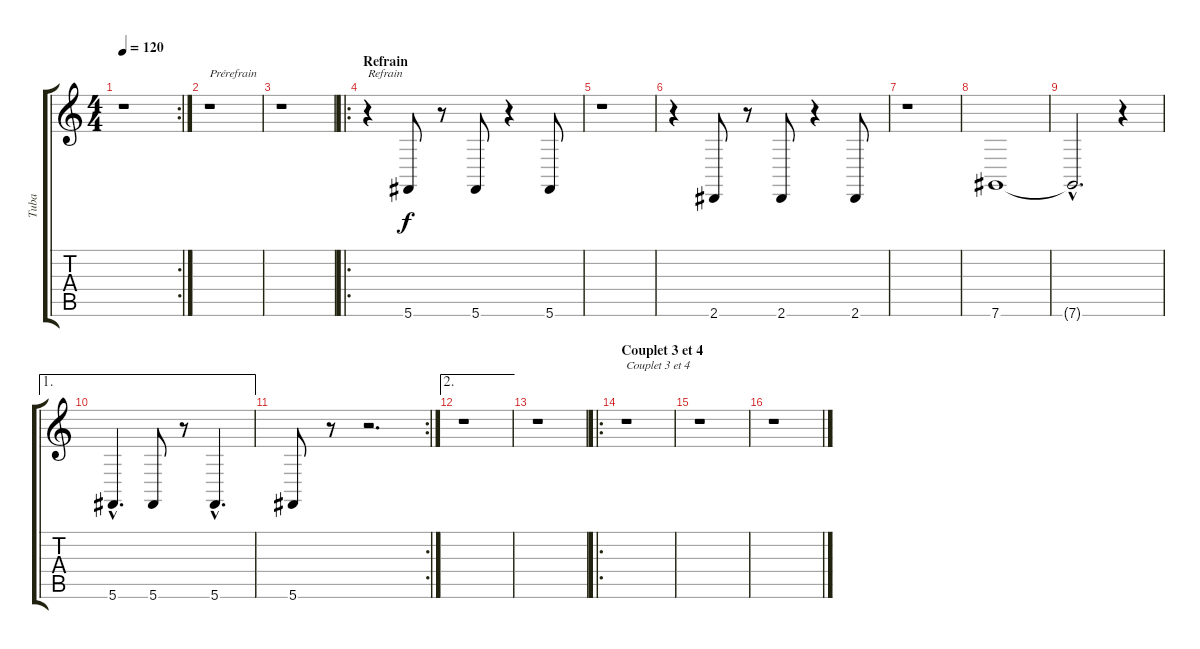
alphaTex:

\track ("Tuba" "Tuba") {instrument tuba}
\staff {score tabs}
\tuning (Db4 Ab3 E3 B2 Gb2 Db2) {hide}
\rc 2
\ts (4 4)
\tempo 120
\clef g2
\ks c
r.1{dy f} |
r.1{txt "Prérefrain"} |
r.1 |
\ro
\section ("" "Refrain")
r.4{txt "Refrain"} 5.6.8 r.8 5.6.8 r.4 5.6.8 |
r.1 |
r.4 2.6.8 r.8 2.6.8 r.4 2.6.8 |
r.1{volume 9} |
7.6.1{volume 13} |
7.6{hac t}.2{d} r.4 |
\ae 1
5.6{hac}.4{d} 5.6.8 r.8 5.6{hac}.4{d} |
\rc 2
5.6.8 r.8 r.2{d} |
\ae 2
r.1 |
r.1 |
\ro
\section ("" "Couplet 3 et 4")
r.1{txt "Couplet 3 et 4"} |
r.1 |
r.1
